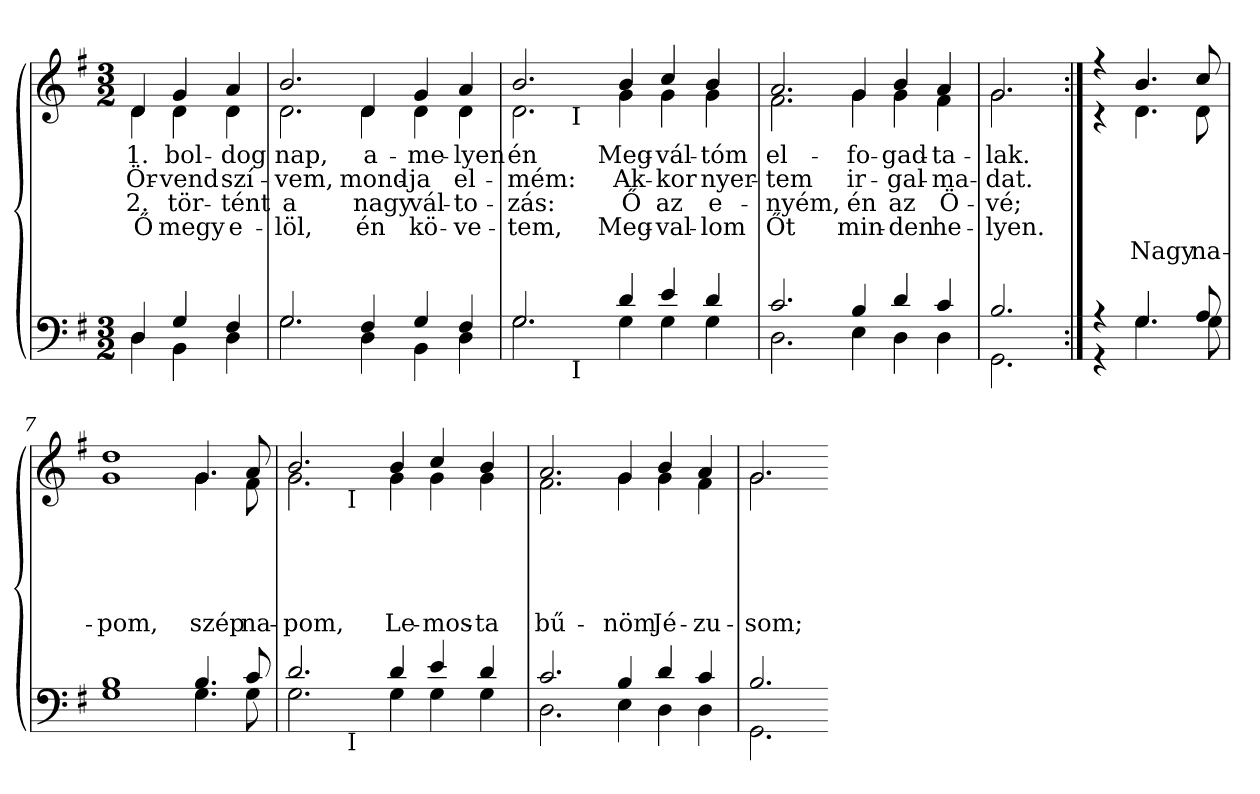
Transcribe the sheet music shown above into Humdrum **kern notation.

**kern	**kern	**text	**text	**text	**text	**text
*part2	*part1	*part1	*part1	*part1	*part1	*part1
*staff2	*staff1	*staff1	*staff1	*staff1	*staff1	*staff1
*clefF4	*clefG2	*	*	*	*	*
*k[f#]	*k[f#]	*	*	*	*	*
*e:	*e:	*	*	*	*	*
*M3/2	*M3/2	*	*	*	*	*
=1	=1	=1	=1	=1	=1	=1
*^	*	*	*	*	*	*
!	!	!LO:TX:a:B:t=Andante	!	!	!	!	!
!	!	!LO:TX:a:t=(    = 60)	!	!	!	!	!
!	!	!	!LO:LY:b	!LO:LY:b	!LO:LY:b	!LO:LY:b	!
*	*	*^	*	*	*	*	*
4D/	4D\	4d/	4d\	1.	Ör-	2.	Ő	.
!	!	!	!	!LO:LY:b	!LO:LY:b	!LO:LY:b	!LO:LY:b	!
4G/	4BB\	4g/	4d\	bol-	-vend	-tör-	megy	.
!	!	!	!	!LO:LY:b	!LO:LY:b	!LO:LY:b	!LO:LY:b	!
4F#/	4D\	4a/	4d\	-dog	szí-	-tént	e-	.
=2	=2	=2	=2	=2	=2	=2	=2	=2
!	!	!	!	!LO:LY:b	!LO:LY:b	!LO:LY:b	!LO:LY:b	!
2.G/	2.G\	2.b/	2.d\	nap,	-vem,	a	-löl,	.
!	!	!	!	!LO:LY:b	!LO:LY:b	!LO:LY:b	!LO:LY:b	!
4F#/	4D\	4d/	4d\	a-	mond-	nagy	én	.
!	!	!	!	!LO:LY:b	!LO:LY:b	!LO:LY:b	!LO:LY:b	!
4G/	4BB\	4g/	4d\	-me-	-ja	vál-	kö-	.
!	!	!	!	!LO:LY:b	!LO:LY:b	!LO:LY:b	!LO:LY:b	!
4F#/	4D\	4a/	4d\	-lyen	el-	-to-	-ve-	.
*	*	*v	*v	*	*	*	*	*
=3	=3	=3	=3	=3	=3	=3	=3
*	*	*^	*	*	*	*	*
!	!	!	!	!LO:LY:b	!LO:LY:b	!LO:LY:b	!LO:LY:b	!
*	*^	*	*^	*	*	*	*	*
2.G/	2.G\	4..ryy	2.b/	2.d\	4..ryy	én	-mém:	-zás:	-tem,	.
!	!	!	!	!	!LO:TX:b:t=I	!	!	!	!	!
!	!	!LO:TX:b:t=I	!	!	!	!	!	!	!	!
.	.	1ryy	.	.	1ryy	.	.	.	.	.
!	!	!	!	!	!	!LO:LY:b	!LO:LY:b	!LO:LY:b	!LO:LY:b	!
4d/	4G\	.	4b/	4g\	.	Meg-	Ak-	Ő	Meg-	.
!	!	!	!	!	!	!LO:LY:b	!LO:LY:b	!LO:LY:b	!LO:LY:b	!
4e/	4G\	.	4cc/	4g\	.	-vál-	-kor	az	-val-	.
!	!	!	!	!	!	!LO:LY:b	!LO:LY:b	!LO:LY:b	!LO:LY:b	!
4d/	4G\	.	4b/	4g\	.	-tóm	nyer-	e-	-lom	.
.	.	16ryy	.	.	16ryy	.	.	.	.	.
*	*v	*v	*	*	*	*	*	*	*	*
*	*	*v	*v	*v	*	*	*	*	*
=4	=4	=4	=4	=4	=4	=4	=4
*	*^	*^	*	*	*	*	*
*	*	*	*	*^	*	*	*	*	*
!	!	!	!	!	!	!LO:LY:b	!LO:LY:b	!LO:LY:b	!LO:LY:b	!
*	*v	*v	*	*	*	*	*	*	*	*
*	*	*	*v	*v	*	*	*	*	*
2.c/	2.D\	2.a/	2.f#\	el-	-tem	-nyém,	Őt	.
!	!	!	!	!LO:LY:b	!LO:LY:b	!LO:LY:b	!LO:LY:b	!
4B/	4E\	4g/	4g\	-fo-	ir-	én	min-	.
!	!	!	!	!LO:LY:b	!LO:LY:b	!LO:LY:b	!LO:LY:b	!
4d/	4D\	4b/	4g\	-gad-	-gal-	az	-den	.
!	!	!	!	!LO:LY:b	!LO:LY:b	!LO:LY:b	!LO:LY:b	!
4c/	4D\	4a/	4f#\	-ta-	-ma-	Ö-	he-	.
=5	=5	=5	=5	=5	=5	=5	=5	=5
!	!	!	!	!LO:LY:b	!LO:LY:b	!LO:LY:b	!LO:LY:b	!
2.B/	2.GG\	2.g/	2.g\	-lak.	-dat.	-vé;	-lyen.	.
!!LO:LB:g=z	!!
=6:|!	=6:|!	=6:|!	=6:|!	=6:|!	=6:|!	=6:|!	=6:|!	=6:|!
4r	4r	4r	4r	.	.	.	.	.
!	!	!	!	!	!	!	!	!LO:LY:b
4.G/	4.G\	4.b/	4.d\	.	.	.	.	Nagy
!	!	!	!	!	!	!	!	!LO:LY:b
8A/	8G\	8cc/	8d\	.	.	.	.	na-
=7	=7	=7	=7	=7	=7	=7	=7	=7
!	!	!	!	!	!	!	!	!LO:LY:b
1B	1G	1dd	1g	.	.	.	.	-pom,
!	!	!	!	!	!	!	!	!LO:LY:b
4.B/	4.G\	4.g/	4.g\	.	.	.	.	szép
!	!	!	!	!	!	!	!	!LO:LY:b
8c/	8G\	8a/	8f#\	.	.	.	.	na-
*	*	*v	*v	*	*	*	*	*
=8	=8	=8	=8	=8	=8	=8	=8
*	*	*^	*	*	*	*	*
!	!	!	!	!	!	!	!	!LO:LY:b
*	*^	*	*^	*	*	*	*	*
2.d/	2.G\	4...ryy	2.b/	2.g\	4...ryy	.	.	.	.	-pom,
!	!	!	!	!	!LO:TX:b:t=I	!	!	!	!	!
!	!	!LO:TX:b:t=I	!	!	!	!	!	!	!	!
.	.	1ryy	.	.	1ryy	.	.	.	.	.
!	!	!	!	!	!	!	!	!	!	!LO:LY:b
4d/	4G\	.	4b/	4g\	.	.	.	.	.	Le-
!	!	!	!	!	!	!	!	!	!	!LO:LY:b
4e/	4G\	.	4cc/	4g\	.	.	.	.	.	-mos-
!	!	!	!	!	!	!	!	!	!	!LO:LY:b
4d/	4G\	.	4b/	4g\	.	.	.	.	.	-ta
.	.	32ryy	.	.	32ryy	.	.	.	.	.
*	*v	*v	*	*	*	*	*	*	*	*
*	*	*v	*v	*v	*	*	*	*	*
=9	=9	=9	=9	=9	=9	=9	=9
*	*^	*^	*	*	*	*	*
*	*	*	*	*^	*	*	*	*	*
!	!	!	!	!	!	!	!	!	!	!LO:LY:b
*	*v	*v	*	*	*	*	*	*	*	*
*	*	*	*v	*v	*	*	*	*	*
2.c/	2.D\	2.a/	2.f#\	.	.	.	.	bű-
!	!	!	!	!	!	!	!	!LO:LY:b
4B/	4E\	4g/	4g\	.	.	.	.	-nöm
!	!	!	!	!	!	!	!	!LO:LY:b
4d/	4D\	4b/	4g\	.	.	.	.	Jé-
!	!	!	!	!	!	!	!	!LO:LY:b
4c/	4D\	4a/	4f#\	.	.	.	.	-zu-
=10	=10	=10	=10	=10	=10	=10	=10	=10
!	!	!	!	!	!	!	!	!LO:LY:b
2.B/	2.GG\	2.g/	2.g\	.	.	.	.	-som;
*v	*v	*	*	*	*	*	*	*
*	*v	*v	*	*	*	*	*
=-	=-	=-	=-	=-	=-	=-
*-	*-	*-	*-	*-	*-	*-
